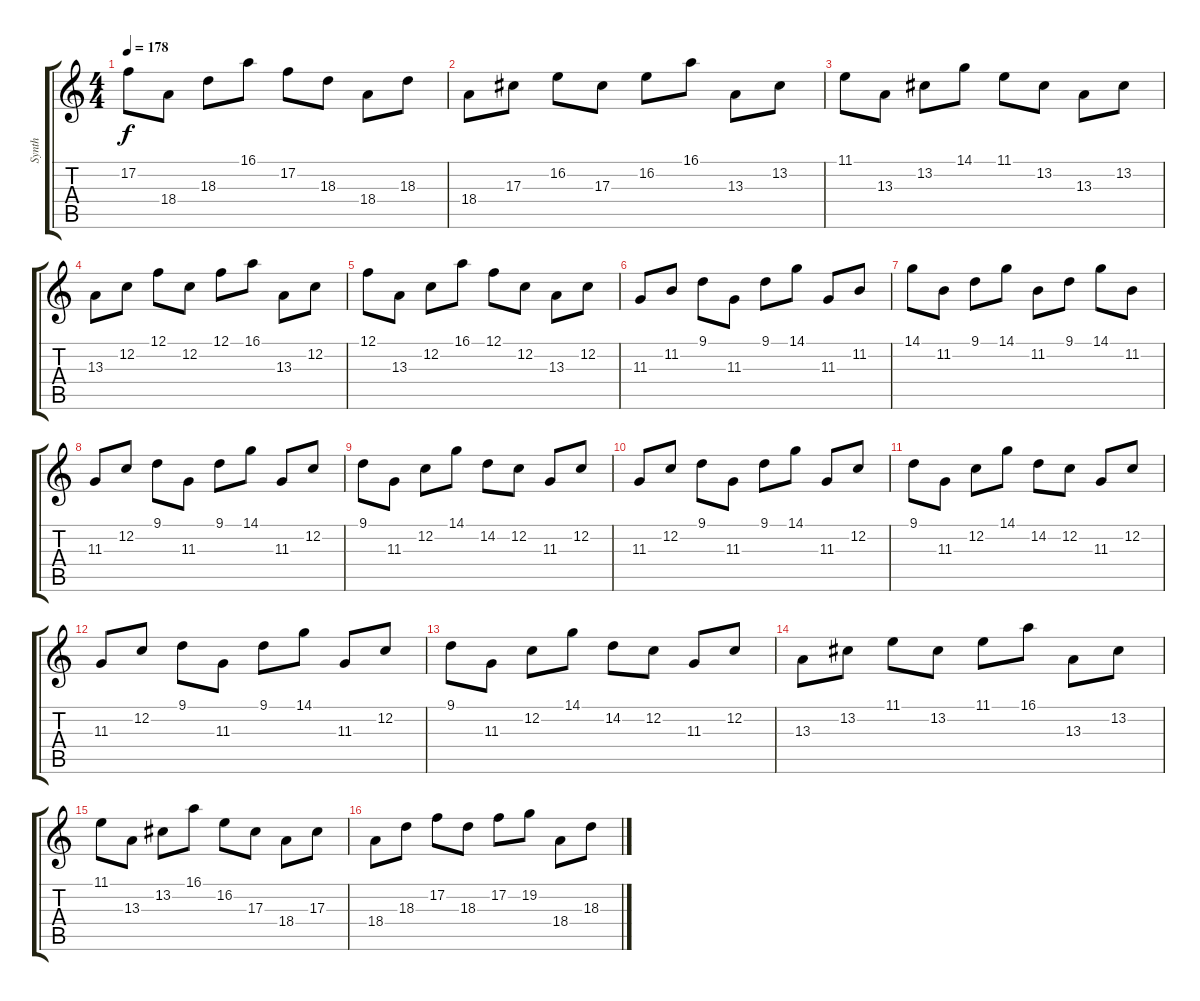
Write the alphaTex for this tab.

\track ("Synth" "Synth") {instrument synthvoice}
\staff {score tabs}
\tuning (F4 C4 Ab3 Eb3 Bb2 F2) {hide}
\ts (4 4)
\tempo 178
\clef g2
\ks c
17.2.8{dy f} 18.4.8 18.3.8 16.1.8 17.2.8 18.3.8 18.4.8 18.3.8 |
18.4.8 17.3.8 16.2.8 17.3.8 16.2.8 16.1.8 13.3.8 13.2.8 |
11.1.8 13.3.8 13.2.8 14.1.8 11.1.8 13.2.8 13.3.8 13.2.8 |
13.3.8 12.2.8 12.1.8 12.2.8 12.1.8 16.1.8 13.3.8 12.2.8 |
12.1.8 13.3.8 12.2.8 16.1.8 12.1.8 12.2.8 13.3.8 12.2.8 |
11.3.8 11.2.8 9.1.8 11.3.8 9.1.8 14.1.8 11.3.8 11.2.8 |
14.1.8 11.2.8 9.1.8 14.1.8 11.2.8 9.1.8 14.1.8 11.2.8 |
11.3.8 12.2.8 9.1.8 11.3.8 9.1.8 14.1.8 11.3.8 12.2.8 |
9.1.8 11.3.8 12.2.8 14.1.8 14.2.8 12.2.8 11.3.8 12.2.8 |
11.3.8 12.2.8 9.1.8 11.3.8 9.1.8 14.1.8 11.3.8 12.2.8 |
9.1.8 11.3.8 12.2.8 14.1.8 14.2.8 12.2.8 11.3.8 12.2.8 |
11.3.8 12.2.8 9.1.8 11.3.8 9.1.8 14.1.8 11.3.8 12.2.8 |
9.1.8 11.3.8 12.2.8 14.1.8 14.2.8 12.2.8 11.3.8 12.2.8 |
13.3.8 13.2.8 11.1.8 13.2.8 11.1.8 16.1.8 13.3.8 13.2.8 |
11.1.8 13.3.8 13.2.8 16.1.8 16.2.8 17.3.8 18.4.8 17.3.8 |
18.4.8 18.3.8 17.2.8 18.3.8 17.2.8 19.2.8 18.4.8 18.3.8
